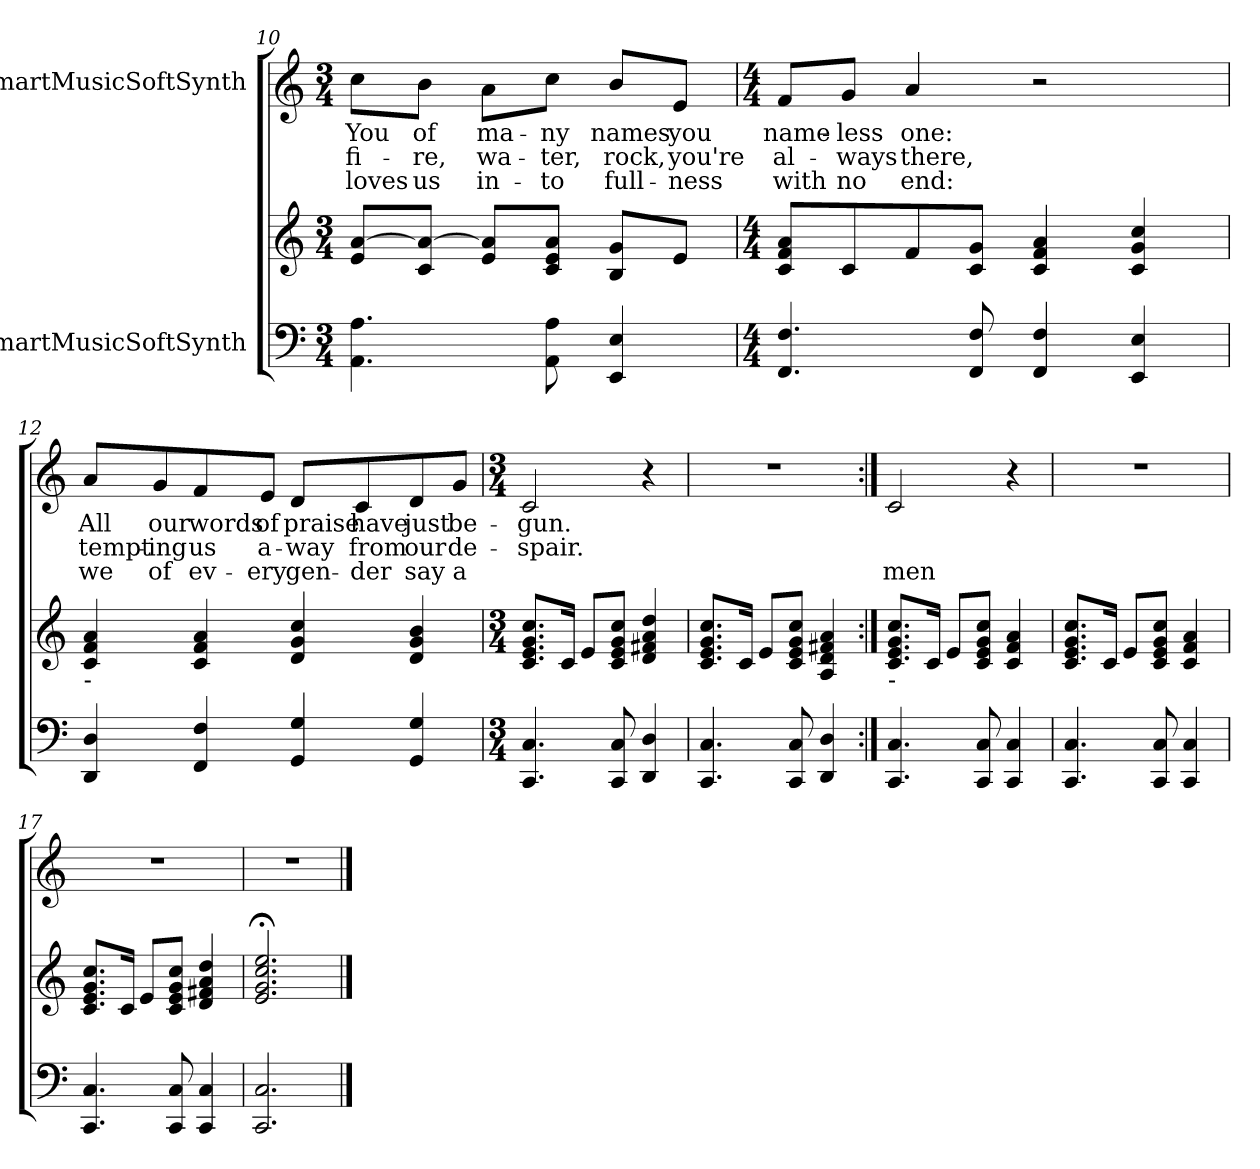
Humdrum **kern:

**kern	**kern	**kern	**text	**text	**text
*part2	*part2	*part1	*part1	*part1	*part1
*staff3	*staff2	*staff1	*staff1	*staff1	*staff1
*I"SmartMusicSoftSynth	*	*I"SmartMusicSoftSynth	*	*	*
!!LO:LB:g=z
*clefF4	*clefG2	*clefG2	*	*	*
*k[]	*k[]	*k[]	*	*	*
*M3/4	*M3/4	*M3/4	*	*	*
=10	=10	=10	=10	=10	=10
!	!	!	!LO:LY:b	!LO:LY:b	!LO:LY:b
4.AA\ 4.A\	8e/ [8a/L	8cc\L	You	fi-	loves
!	!	!	!LO:LY:b	!LO:LY:b	!LO:LY:b
.	8c/ 8a/_J	8b\J	of	-re,	us
!	!	!	!LO:LY:b	!LO:LY:b	!LO:LY:b
.	8e/ 8a/]L	8a\L	ma-	wa-	in-
!	!	!	!LO:LY:b	!LO:LY:b	!LO:LY:b
8AA\ 8A\	8c/ 8e/ 8a/J	8cc\J	-ny	-ter,	-to
!	!	!	!LO:LY:b	!LO:LY:b	!LO:LY:b
4EE/ 4E/	8B/ 8g/L	8b/L	names	rock,	full-
!	!	!	!LO:LY:b	!LO:LY:b	!LO:LY:b
.	8e/J	8e/J	you	you're	-ness
=11	=11	=11	=11	=11	=11
*M4/4	*M4/4	*M4/4	*	*	*
!	!	!	!LO:LY:b	!LO:LY:b	!LO:LY:b
4.FF/ 4.F/	8c/ 8f/ 8a/L	8f/L	name-	al-	with
!	!	!	!LO:LY:b	!LO:LY:b	!LO:LY:b
.	8c/	8g/J	-less	-ways	no
!	!	!	!LO:LY:b	!LO:LY:b	!LO:LY:b
.	8f/	4a/	one:	there,	end:
8FF/ 8F/	8c/ 8g/J	.	.	.	.
4FF/ 4F/	4c/ 4f/ 4a/	2r	.	.	.
4EE/ 4E/	4c/ 4g/ 4cc/	.	.	.	.
!!LO:LB:g=z
=12	=12	=12	=12	=12	=12
!	!LO:TX:b:t=-	!	!	!	!
!	!	!	!LO:LY:b	!LO:LY:b	!LO:LY:b
4DD/ 4D/	4c/ 4f/ 4a/	8a/L	All	tempt-	we
!	!	!	!LO:LY:b	!LO:LY:b	!LO:LY:b
.	.	8g/	our	-ing	of
!	!	!	!LO:LY:b	!LO:LY:b	!LO:LY:b
4FF/ 4F/	4c/ 4f/ 4a/	8f/	words	us	ev-
!	!	!	!LO:LY:b	!LO:LY:b	!LO:LY:b
.	.	8e/J	of	a-	-ery
!	!	!	!LO:LY:b	!LO:LY:b	!LO:LY:b
4GG/ 4G/	4d/ 4g/ 4cc/	8d/L	praise	-way	gen-
!	!	!	!LO:LY:b	!LO:LY:b	!LO:LY:b
.	.	8c/	have	from	-der
!	!	!	!LO:LY:b	!LO:LY:b	!LO:LY:b
4GG/ 4G/	4d/ 4g/ 4b/	8d/	just	our	say
!	!	!	!LO:LY:b	!LO:LY:b	!LO:LY:b
.	.	8g/J	be-	de-	a
!!LO:LB:g=z
=13	=13	=13	=13	=13	=13
*M3/4	*M3/4	*M3/4	*	*	*
!	!	!	!LO:LY:b	!LO:LY:b	!
4.CC/ 4.C/	8.c/ 8.e/ 8.g/ 8.cc/L	2c/	-gun.	-spair.	.
.	16c/Jk	.	.	.	.
.	8e/L	.	.	.	.
8CC/ 8C/	8c/ 8e/ 8g/ 8cc/J	.	.	.	.
4DD/ 4D/	4d/ 4f#X/ 4a/ 4dd/	4r	.	.	.
=14	=14	=14	=14	=14	=14
4.CC/ 4.C/	8.c/ 8.e/ 8.g/ 8.cc/L	2.r	.	.	.
.	16c/Jk	.	.	.	.
.	8e/L	.	.	.	.
8CC/ 8C/	8c/ 8e/ 8g/ 8cc/J	.	.	.	.
4DD/ 4D/	4A/ 4d/ 4f#X/ 4a/	.	.	.	.
=15:|!	=15:|!	=15:|!	=15:|!	=15:|!	=15:|!
!	!LO:TX:b:t=-	!	!	!	!
!	!	!	!	!	!LO:LY:b
4.CC/ 4.C/	8.c/ 8.e/ 8.g/ 8.cc/L	2c/	.	.	men
.	16c/Jk	.	.	.	.
.	8e/L	.	.	.	.
8CC/ 8C/	8c/ 8e/ 8g/ 8cc/J	.	.	.	.
4CC/ 4C/	4c/ 4f/ 4a/	4r	.	.	.
=16	=16	=16	=16	=16	=16
4.CC/ 4.C/	8.c/ 8.e/ 8.g/ 8.cc/L	2.r	.	.	.
.	16c/Jk	.	.	.	.
.	8e/L	.	.	.	.
8CC/ 8C/	8c/ 8e/ 8g/ 8cc/J	.	.	.	.
4CC/ 4C/	4c/ 4f/ 4a/	.	.	.	.
!!LO:LB:g=z
=17	=17	=17	=17	=17	=17
4.CC/ 4.C/	8.c/ 8.e/ 8.g/ 8.cc/L	2.r	.	.	.
.	16c/Jk	.	.	.	.
.	8e/L	.	.	.	.
8CC/ 8C/	8c/ 8e/ 8g/ 8cc/J	.	.	.	.
4CC/ 4C/	4d/ 4f#X/ 4a/ 4dd/	.	.	.	.
=18	=18	=18	=18	=18	=18
2.CC/ 2.C/	2.e/;< 2.g/;< 2.cc/;< 2.ee/;<	2.r	.	.	.
==	==	==	==	==	==
*-	*-	*-	*-	*-	*-
